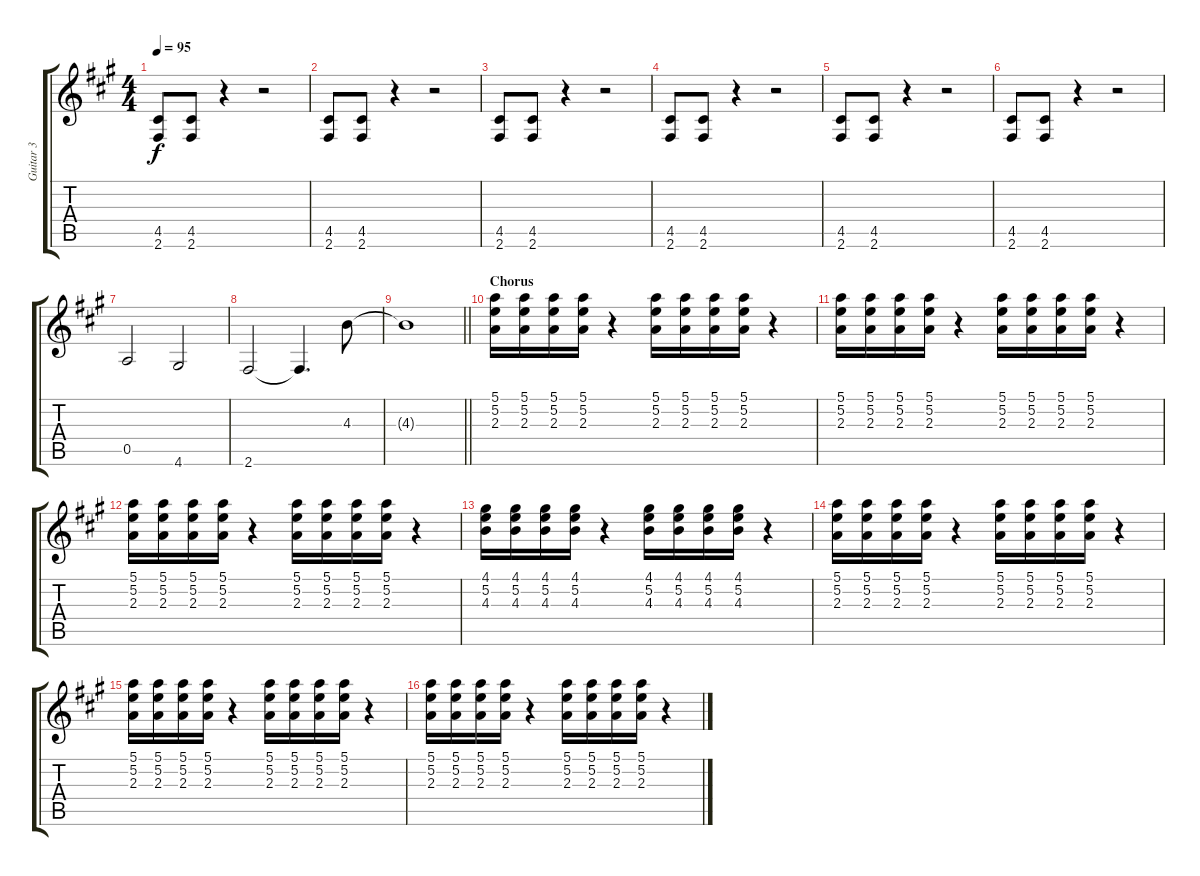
\track ("Guitar 3" "Guitar 3") {instrument overdrivenguitar}
\staff {score tabs}
\tuning (E4 B3 G3 D3 A2 E2) {hide}
\ts (4 4)
\tempo 95
\clef g2
\ks a
(4.5 2.6).8{dy f} (4.5 2.6).8 r.4 r.2 |
(4.5 2.6).8 (4.5 2.6).8 r.4 r.2 |
(4.5 2.6).8 (4.5 2.6).8 r.4 r.2 |
(4.5 2.6).8 (4.5 2.6).8 r.4 r.2 |
(4.5 2.6).8 (4.5 2.6).8 r.4 r.2 |
(4.5 2.6).8 (4.5 2.6).8 r.4 r.2 |
0.5.2 4.6.2 |
2.6.2 2.6{t}.4{d} 4.3.8 |
\barLineRight lightlight
4.3{t}.1 |
\section ("" "Chorus")
(5.1 5.2 2.3).16 (5.1 5.2 2.3).16 (5.1 5.2 2.3).16 (5.1 5.2 2.3).16 r.4 (5.1 5.2 2.3).16 (5.1 5.2 2.3).16 (5.1 5.2 2.3).16 (5.1 5.2 2.3).16 r.4 |
(5.1 5.2 2.3).16 (5.1 5.2 2.3).16 (5.1 5.2 2.3).16 (5.1 5.2 2.3).16 r.4 (5.1 5.2 2.3).16 (5.1 5.2 2.3).16 (5.1 5.2 2.3).16 (5.1 5.2 2.3).16 r.4 |
(5.1 5.2 2.3).16 (5.1 5.2 2.3).16 (5.1 5.2 2.3).16 (5.1 5.2 2.3).16 r.4 (5.1 5.2 2.3).16 (5.1 5.2 2.3).16 (5.1 5.2 2.3).16 (5.1 5.2 2.3).16 r.4 |
(4.1 5.2 4.3).16 (4.1 5.2 4.3).16 (4.1 5.2 4.3).16 (4.1 5.2 4.3).16 r.4 (4.1 5.2 4.3).16 (4.1 5.2 4.3).16 (4.1 5.2 4.3).16 (4.1 5.2 4.3).16 r.4 |
(5.1 5.2 2.3).16 (5.1 5.2 2.3).16 (5.1 5.2 2.3).16 (5.1 5.2 2.3).16 r.4 (5.1 5.2 2.3).16 (5.1 5.2 2.3).16 (5.1 5.2 2.3).16 (5.1 5.2 2.3).16 r.4 |
(5.1 5.2 2.3).16 (5.1 5.2 2.3).16 (5.1 5.2 2.3).16 (5.1 5.2 2.3).16 r.4 (5.1 5.2 2.3).16 (5.1 5.2 2.3).16 (5.1 5.2 2.3).16 (5.1 5.2 2.3).16 r.4 |
(5.1 5.2 2.3).16 (5.1 5.2 2.3).16 (5.1 5.2 2.3).16 (5.1 5.2 2.3).16 r.4 (5.1 5.2 2.3).16 (5.1 5.2 2.3).16 (5.1 5.2 2.3).16 (5.1 5.2 2.3).16 r.4
